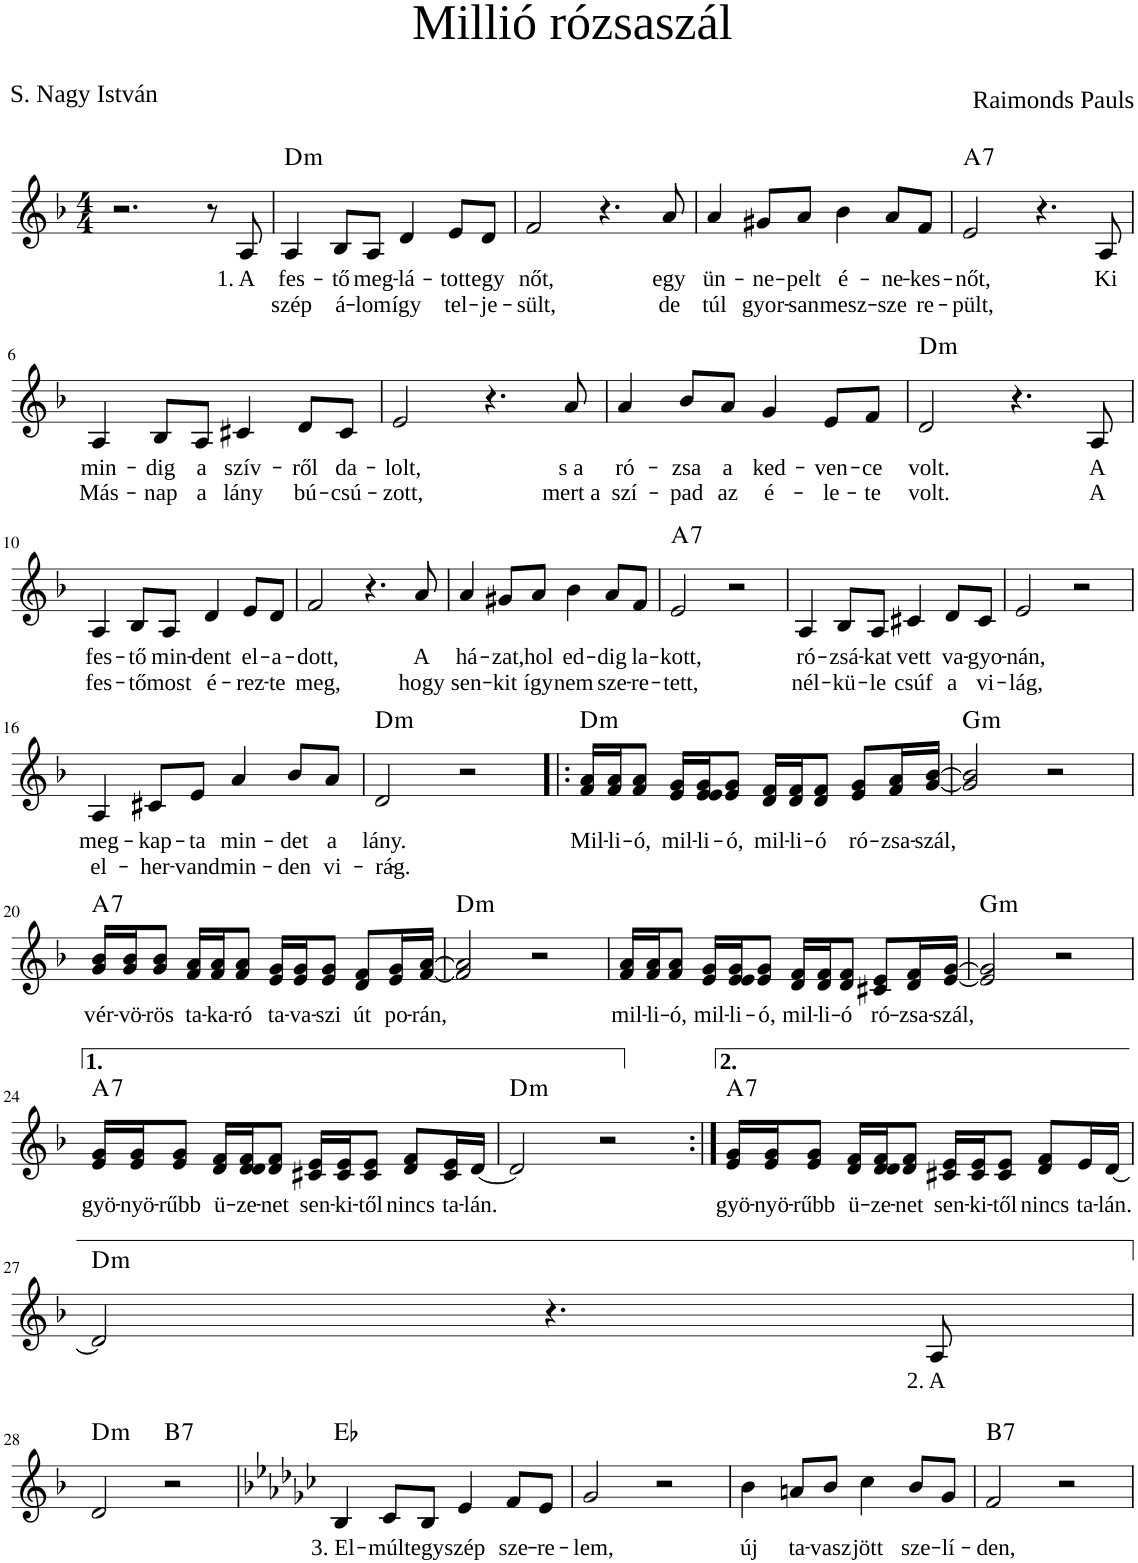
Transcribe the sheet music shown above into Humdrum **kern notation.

**kern	**text	**text	**harte
*part1	*part1	*part1	*part1
*staff1	*staff1	*staff1	*
*I"Piano	*	*	*
*I'Pno	*	*	*
*clefG2	*	*	*
*k[b-]	*	*	*
*M4/4	*	*	*
=1	=1	=1	=1
2.r	.	.	.
8r	.	.	.
!	!LO:LY:b	!	!
8A/	1. A	.	.
=2	=2	=2	=2
!	!LO:LY:b	!LO:LY:b	!LO:H:kt=m
4A/	fes-	szép	D:min
!	!LO:LY:b	!LO:LY:b	!
8B-/L	-tő	á-	.
!	!LO:LY:b	!LO:LY:b	!
8A/J	meg-	-lom	.
!	!LO:LY:b	!LO:LY:b	!
4d/	-lá-	így	.
!	!LO:LY:b	!LO:LY:b	!
8e/L	-tott	tel-	.
!	!LO:LY:b	!LO:LY:b	!
8d/J	egy	-je-	.
=3	=3	=3	=3
!	!LO:LY:b	!LO:LY:b	!
2f/	nőt,	-sült,	.
4.r	.	.	.
!	!LO:LY:b	!LO:LY:b	!
8a/	egy	de	.
=4	=4	=4	=4
!	!LO:LY:b	!LO:LY:b	!
4a/	ün-	túl	.
!	!LO:LY:b	!LO:LY:b	!
8g#X/L	-ne-	gyor-	.
!	!LO:LY:b	!LO:LY:b	!
8a/J	-pelt	-san	.
!	!LO:LY:b	!LO:LY:b	!
4b-\	é-	mesz-	.
!	!LO:LY:b	!LO:LY:b	!
8a/L	-ne-	-sze	.
!	!LO:LY:b	!LO:LY:b	!
8f/J	-kes-	re-	.
=5	=5	=5	=5
!	!LO:LY:b	!LO:LY:b	!LO:H:kt=7
2e/	-nőt,	-pült,	A:7
4.r	.	.	.
!	!LO:LY:b	!	!
8A/	Ki	.	.
!!LO:LB:g=z
=6	=6	=6	=6
!	!LO:LY:b	!LO:LY:b	!
4A/	min-	Más-	.
!	!LO:LY:b	!LO:LY:b	!
8B-/L	-dig	-nap	.
!	!LO:LY:b	!LO:LY:b	!
8A/J	a	a	.
!	!LO:LY:b	!LO:LY:b	!
4c#X/	szív-	lány	.
!	!LO:LY:b	!LO:LY:b	!
8d/L	-ről	bú-	.
!	!LO:LY:b	!LO:LY:b	!
8c#/J	da-	-csú-	.
=7	=7	=7	=7
!	!LO:LY:b	!LO:LY:b	!
2e/	-lolt,	-zott,	.
4.r	.	.	.
!	!LO:LY:b	!LO:LY:b	!
8a/	s a	mert a	.
=8	=8	=8	=8
!	!LO:LY:b	!LO:LY:b	!
4a/	ró-	szí-	.
!	!LO:LY:b	!LO:LY:b	!
8b-/L	-zsa	-pad	.
!	!LO:LY:b	!LO:LY:b	!
8a/J	a	az	.
!	!LO:LY:b	!LO:LY:b	!
4g/	ked-	é-	.
!	!LO:LY:b	!LO:LY:b	!
8e/L	-ven-	-le-	.
!	!LO:LY:b	!LO:LY:b	!
8f/J	-ce	-te	.
=9	=9	=9	=9
!	!LO:LY:b	!LO:LY:b	!LO:H:kt=m
2d/	volt.	volt.	D:min
4.r	.	.	.
!	!LO:LY:b	!LO:LY:b	!
8A/	A	A	.
!!LO:LB:g=z
=10	=10	=10	=10
!	!LO:LY:b	!LO:LY:b	!
4A/	fes-	fes-	.
!	!LO:LY:b	!LO:LY:b	!
8B-/L	-tő	-tő	.
!	!LO:LY:b	!LO:LY:b	!
8A/J	min-	most	.
!	!LO:LY:b	!LO:LY:b	!
4d/	-dent	é-	.
!	!LO:LY:b	!LO:LY:b	!
8e/L	el-	-rez-	.
!	!LO:LY:b	!LO:LY:b	!
8d/J	-a-	-te	.
=11	=11	=11	=11
!	!LO:LY:b	!LO:LY:b	!
2f/	-dott,	meg,	.
4.r	.	.	.
!	!LO:LY:b	!LO:LY:b	!
8a/	A	hogy	.
=12	=12	=12	=12
!	!LO:LY:b	!LO:LY:b	!
4a/	há-	sen-	.
!	!LO:LY:b	!LO:LY:b	!
8g#X/L	-zat,	-kit	.
!	!LO:LY:b	!LO:LY:b	!
8a/J	hol	így	.
!	!LO:LY:b	!LO:LY:b	!
4b-\	ed-	nem	.
!	!LO:LY:b	!LO:LY:b	!
8a/L	-dig	sze-	.
!	!LO:LY:b	!LO:LY:b	!
8f/J	la-	-re-	.
=13	=13	=13	=13
!	!LO:LY:b	!LO:LY:b	!LO:H:kt=7
2e/	-kott,	-tett,	A:7
2r	.	.	.
=14	=14	=14	=14
!	!LO:LY:b	!LO:LY:b	!
4A/	ró-	nél-	.
!	!LO:LY:b	!LO:LY:b	!
8B-/L	-zsá-	-kü-	.
!	!LO:LY:b	!LO:LY:b	!
8A/J	-kat	-le	.
!	!LO:LY:b	!LO:LY:b	!
4c#X/	vett	csúf	.
!	!LO:LY:b	!LO:LY:b	!
8d/L	va-	a	.
!	!LO:LY:b	!LO:LY:b	!
8c#/J	-gyo-	vi-	.
=15	=15	=15	=15
!	!LO:LY:b	!LO:LY:b	!
2e/	-nán,	-lág,	.
2r	.	.	.
!!LO:LB:g=z
=16	=16	=16	=16
!	!LO:LY:b	!LO:LY:b	!
4A/	meg-	el-	.
!	!LO:LY:b	!LO:LY:b	!
8c#X/L	-kap-	-her-	.
!	!LO:LY:b	!LO:LY:b	!
8e/J	-ta	-vand	.
!	!LO:LY:b	!LO:LY:b	!
4a/	min-	min-	.
!	!LO:LY:b	!LO:LY:b	!
8b-/L	-det	-den	.
!	!LO:LY:b	!LO:LY:b	!
8a/J	a	vi-	.
=17	=17	=17	=17
!	!LO:LY:b	!LO:LY:b	!LO:H:kt=m
2d/	lány.	-rág.-	D:min
2r	.	.	.
=18!|:	=18!|:	=18!|:	=18!|:
!	!LO:LY:b	!	!LO:H:kt=m
16f/ 16a/LL	Mil-	.	D:min
!	!LO:LY:b	!	!
16f/ 16a/J	-li-	.	.
!	!LO:LY:b	!	!
8f/ 8a/J	-ó,	.	.
!	!LO:LY:b	!	!
16e/ 16g/LL	mil-	.	.
!	!LO:LY:b	!	!
16e/ 16e/ 16g/J	-li-	.	.
!	!LO:LY:b	!	!
8e/ 8g/J	-ó,	.	.
!	!LO:LY:b	!	!
16d/ 16f/LL	mil-	.	.
!	!LO:LY:b	!	!
16d/ 16f/J	-li-	.	.
!	!LO:LY:b	!	!
8d/ 8f/J	-ó	.	.
!	!LO:LY:b	!	!
8e/ 8g/L	ró-	.	.
!	!LO:LY:b	!	!
16f/ 16a/L	-zsa-	.	.
!	!LO:LY:b	!	!
[16g/ [16b-/JJ	-szál,	.	.
=19	=19	=19	=19
!	!	!	!LO:H:kt=m
2g/] 2b-/]	.	.	G:min
2r	.	.	.
!!LO:LB:g=z
=20	=20	=20	=20
!	!LO:LY:b	!	!LO:H:kt=7
16g/ 16b-/LL	vér-	.	A:7
!	!LO:LY:b	!	!
16g/ 16b-/J	-vö-	.	.
!	!LO:LY:b	!	!
8g/ 8b-/J	-rös	.	.
!	!LO:LY:b	!	!
16f/ 16a/LL	ta-	.	.
!	!LO:LY:b	!	!
16f/ 16a/J	-ka-	.	.
!	!LO:LY:b	!	!
8f/ 8a/J	-ró	.	.
!	!LO:LY:b	!	!
16e/ 16g/LL	ta-	.	.
!	!LO:LY:b	!	!
16e/ 16g/J	-va-	.	.
!	!LO:LY:b	!	!
8e/ 8g/J	-szi	.	.
!	!LO:LY:b	!	!
8d/ 8f/L	út	.	.
!	!LO:LY:b	!	!
16e/ 16g/L	po-	.	.
!	!LO:LY:b	!	!
[16f/ [16a/JJ	-rán,	.	.
=21	=21	=21	=21
!	!	!	!LO:H:kt=m
2f/] 2a/]	.	.	D:min
2r	.	.	.
=22	=22	=22	=22
!	!LO:LY:b	!	!
16f/ 16a/LL	mil-	.	.
!	!LO:LY:b	!	!
16f/ 16a/J	-li-	.	.
!	!LO:LY:b	!	!
8f/ 8a/J	-ó,	.	.
!	!LO:LY:b	!	!
16e/ 16g/LL	mil-	.	.
!	!LO:LY:b	!	!
16e/ 16e/ 16g/J	-li-	.	.
!	!LO:LY:b	!	!
8e/ 8g/J	-ó,	.	.
!	!LO:LY:b	!	!
16d/ 16f/LL	mil-	.	.
!	!LO:LY:b	!	!
16d/ 16f/J	-li-	.	.
!	!LO:LY:b	!	!
8d/ 8f/J	-ó	.	.
!	!LO:LY:b	!	!
8c#X/ 8e/L	ró-	.	.
!	!LO:LY:b	!	!
16d/ 16f/L	-zsa-	.	.
!	!LO:LY:b	!	!
[16e/ [16g/JJ	-szál,	.	.
=23	=23	=23	=23
!	!	!	!LO:H:kt=m
2e/] 2g/]	.	.	G:min
2r	.	.	.
!!LO:LB:g=z
=24	=24	=24	=24
!	!LO:LY:b	!	!LO:H:kt=7
16e/ 16g/LL	gyö-	.	A:7
!	!LO:LY:b	!	!
16e/ 16g/J	-nyö-	.	.
!	!LO:LY:b	!	!
8e/ 8g/J	-rűbb	.	.
!	!LO:LY:b	!	!
16d/ 16f/LL	ü-	.	.
!	!LO:LY:b	!	!
16d/ 16d/ 16f/J	-ze-	.	.
!	!LO:LY:b	!	!
8d/ 8f/J	-net	.	.
!	!LO:LY:b	!	!
16c#X/ 16e/LL	sen-	.	.
!	!LO:LY:b	!	!
16c#/ 16e/J	-ki-	.	.
!	!LO:LY:b	!	!
8c#/ 8e/J	-től	.	.
!	!LO:LY:b	!	!
8d/ 8f/L	nincs	.	.
!	!LO:LY:b	!	!
16c#/ 16e/L	ta-	.	.
!	!LO:LY:b	!	!
[16d/JJ	-lán.	.	.
=25	=25	=25	=25
!	!	!	!LO:H:kt=m
2d/]	.	.	D:min
2r	.	.	.
=26:|!	=26:|!	=26:|!	=26:|!
!	!LO:LY:b	!	!LO:H:kt=7
16e/ 16g/LL	gyö-	.	A:7
!	!LO:LY:b	!	!
16e/ 16g/J	-nyö-	.	.
!	!LO:LY:b	!	!
8e/ 8g/J	-rűbb	.	.
!	!LO:LY:b	!	!
16d/ 16f/LL	ü-	.	.
!	!LO:LY:b	!	!
16d/ 16d/ 16f/J	-ze-	.	.
!	!LO:LY:b	!	!
8d/ 8f/J	-net	.	.
!	!LO:LY:b	!	!
16c#X/ 16e/LL	sen-	.	.
!	!LO:LY:b	!	!
16c#/ 16e/J	-ki-	.	.
!	!LO:LY:b	!	!
8c#/ 8e/J	-től	.	.
!	!LO:LY:b	!	!
8d/ 8f/L	nincs	.	.
!	!LO:LY:b	!	!
16e/L	ta-	.	.
!	!LO:LY:b	!	!
[16d/JJ	-lán.	.	.
!!LO:LB:g=z
=27	=27	=27	=27
!	!	!	!LO:H:kt=m
2d/]	.	.	D:min
4.r	.	.	.
!	!LO:LY:b	!	!
8A/	2. A	.	.
!!LO:LB:g=z
=28	=28	=28	=28
!	!	!	!LO:H:kt=m
2d/	.	.	D:min
!	!	!	!LO:H:kt=7
2r	.	.	B:7
=29	=29	=29	=29
*k[b-e-a-d-g-c-]	*	*	*
!	!LO:LY:b	!	!LO:H:kt=N.C.
4B-/	3. El-	.	N
!	!LO:LY:b	!	!
8c-/L	-múlt	.	.
!	!LO:LY:b	!	!
8B-/J	egy	.	.
!	!LO:LY:b	!	!
4e-/	szép	.	.
!	!LO:LY:b	!	!
8f/L	sze-	.	.
!	!LO:LY:b	!	!
8e-/J	-re-	.	.
=30	=30	=30	=30
!	!LO:LY:b	!	!
2g-/	-lem,	.	.
2r	.	.	.
=31	=31	=31	=31
!	!LO:LY:b	!	!
4b-\	új	.	.
!	!LO:LY:b	!	!
8an/L	ta-	.	.
!	!LO:LY:b	!	!
8b-/J	-vasz	.	.
!	!LO:LY:b	!	!
4cc-\	jött	.	.
!	!LO:LY:b	!	!
8b-/L	sze-	.	.
!	!LO:LY:b	!	!
8g-/J	-lí-	.	.
=32	=32	=32	=32
!	!LO:LY:b	!	!LO:H:kt=7
2f/	-den,	.	B:7
2r	.	.	.
=	=	=	=
*-	*-	*-	*-
